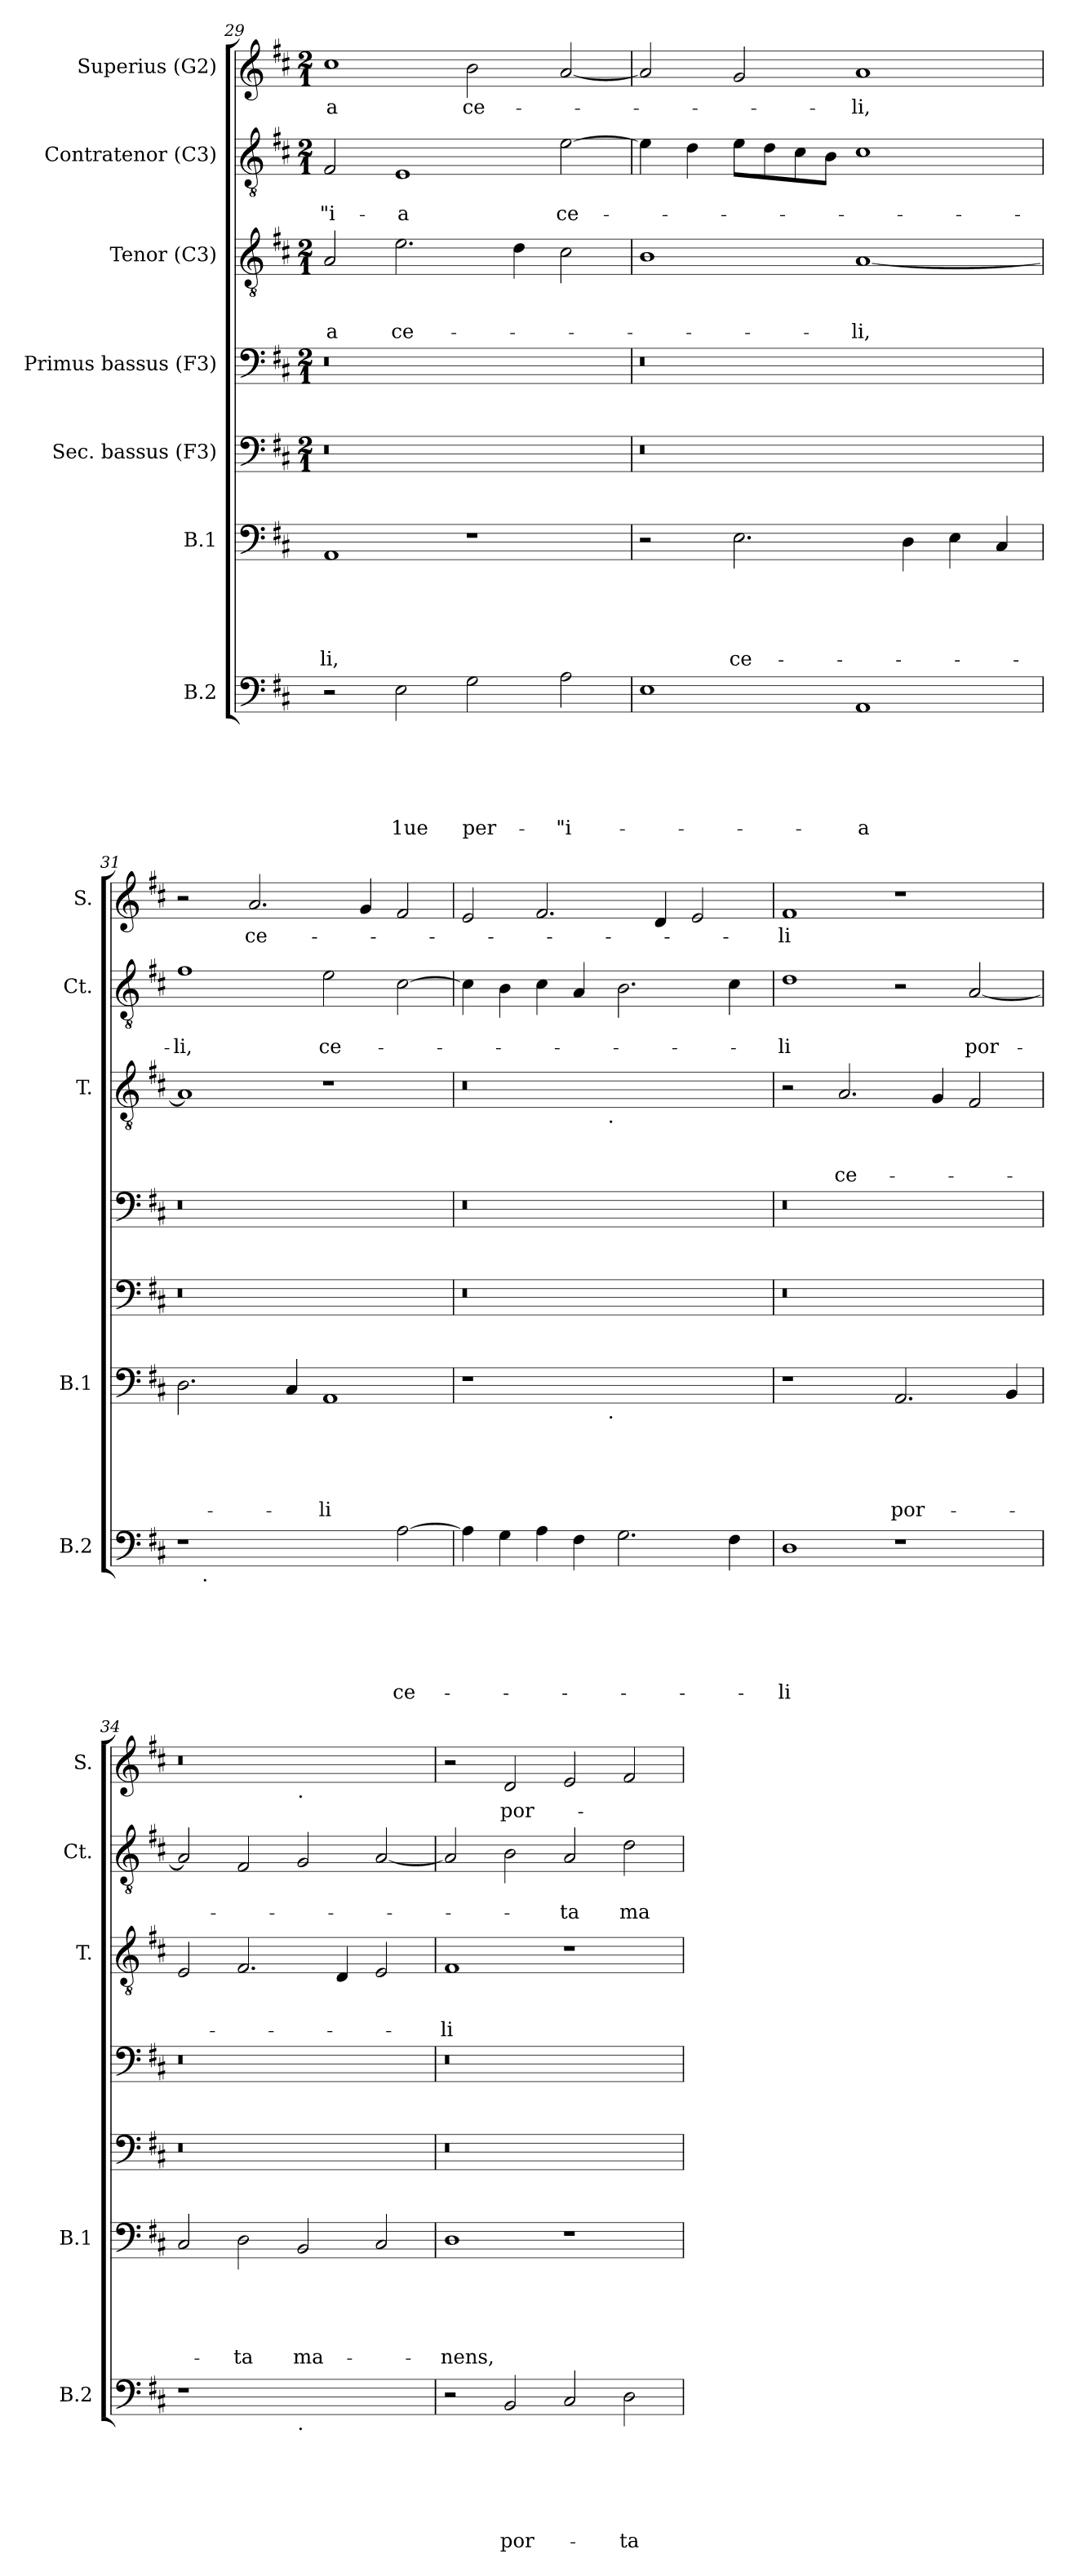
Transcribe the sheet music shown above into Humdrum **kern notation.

**kern	**text	**text	**text	**text	**text	**text	**kern	**text	**text	**text	**text	**text	**kern	**kern	**kern	**text	**text	**text	**kern	**text	**text	**kern	**text
*part7	*part7	*part7	*part7	*part7	*part7	*part7	*part6	*part6	*part6	*part6	*part6	*part6	*part5	*part4	*part3	*part3	*part3	*part3	*part2	*part2	*part2	*part1	*part1
*staff7	*staff7	*staff7	*staff7	*staff7	*staff7	*staff7	*staff6	*staff6	*staff6	*staff6	*staff6	*staff6	*staff5	*staff4	*staff3	*staff3	*staff3	*staff3	*staff2	*staff2	*staff2	*staff1	*staff1
*I"B.2	*	*	*	*	*	*	*I"B.1	*	*	*	*	*	*I"Sec. bassus (F3)	*I"Primus bassus (F3)	*I"Tenor (C3)	*	*	*	*I"Contratenor (C3)	*	*	*I"Superius (G2)	*
*I'B.2	*	*	*	*	*	*	*I'B.1	*	*	*	*	*	*	*	*I'T.	*	*	*	*I'Ct.	*	*	*I'S.	*
!!LO:PB:g=z
*clefF4	*	*	*	*	*	*	*clefF4	*	*	*	*	*	*clefF4	*clefF4	*clefGv2	*	*	*	*clefGv2	*	*	*clefG2	*
*	*	*	*	*	*	*	*	*	*	*	*	*	*	*ITrd7c12	*	*	*	*	*	*	*	*	*
*k[f#c#]	*	*	*	*	*	*	*k[f#c#]	*	*	*	*	*	*k[f#c#]	*k[f#c#]	*k[f#c#]	*	*	*	*k[f#c#]	*	*	*k[f#c#]	*
*D:	*	*	*	*	*	*	*D:	*	*	*	*	*	*D:	*D:	*D:	*	*	*	*D:	*	*	*D:	*
*	*	*	*	*	*	*	*	*	*	*	*	*	*M2/1	*M2/1	*M2/1	*	*	*	*M2/1	*	*	*M2/1	*
=29	=29	=29	=29	=29	=29	=29	=29	=29	=29	=29	=29	=29	=29	=29	=29	=29	=29	=29	=29	=29	=29	=29	=29
!	!	!	!	!	!	!	!	!	!	!	!	!LO:LY:b	!	!	!	!	!	!LO:LY:b:rj	!	!	!LO:LY:b	!	!LO:LY:b:rj
2r	.	.	.	.	.	.	1AA	.	.	.	.	-li,	0r	0r	2A/	.	.	-a	2F#/	.	-"i-	1cc#	-a
!	!	!	!	!	!	!LO:LY:b	!	!	!	!	!	!	!	!	!	!	!	!LO:LY:b	!	!	!LO:LY:b:rj	!	!
2E\	.	.	.	.	.	1ue	.	.	.	.	.	.	.	.	2.e\	.	.	ce-	1E	.	-a	.	.
!	!	!	!	!	!	!LO:LY:b	!	!	!	!	!	!	!	!	!	!	!	!	!	!	!	!	!LO:LY:b
2G\	.	.	.	.	.	per-	1r	.	.	.	.	.	.	.	.	.	.	.	.	.	.	2b\	ce-
.	.	.	.	.	.	.	.	.	.	.	.	.	.	.	4d\	.	.	.	.	.	.	.	.
!	!	!	!	!	!	!LO:LY:b	!	!	!	!	!	!	!	!	!	!	!	!	!	!	!LO:LY:b	!	!
2A\	.	.	.	.	.	-"i-	.	.	.	.	.	.	.	.	2c#\	.	.	.	[>2e\	.	ce-	[<2a/	.
=30	=30	=30	=30	=30	=30	=30	=30	=30	=30	=30	=30	=30	=30	=30	=30	=30	=30	=30	=30	=30	=30	=30	=30
1E	.	.	.	.	.	.	2r	.	.	.	.	.	0r	0r	1B	.	.	.	4e\]	.	.	2a/]	.
.	.	.	.	.	.	.	.	.	.	.	.	.	.	.	.	.	.	.	4d\	.	.	.	.
!	!	!	!	!	!	!	!	!	!	!	!	!LO:LY:b	!	!	!	!	!	!	!	!	!	!	!
.	.	.	.	.	.	.	2.E\	.	.	.	.	ce-	.	.	.	.	.	.	8e\L	.	.	2g/	.
.	.	.	.	.	.	.	.	.	.	.	.	.	.	.	.	.	.	.	8d\	.	.	.	.
.	.	.	.	.	.	.	.	.	.	.	.	.	.	.	.	.	.	.	8c#\	.	.	.	.
.	.	.	.	.	.	.	.	.	.	.	.	.	.	.	.	.	.	.	8B\J	.	.	.	.
!	!	!	!	!	!	!LO:LY:b:rj	!	!	!	!	!	!	!	!	!	!	!	!LO:LY:b	!	!	!	!	!LO:LY:b
1AA	.	.	.	.	.	-a	.	.	.	.	.	.	.	.	[<1A	.	.	-li,	1c#	.	.	1a	-li,
.	.	.	.	.	.	.	4D\	.	.	.	.	.	.	.	.	.	.	.	.	.	.	.	.
.	.	.	.	.	.	.	4E\	.	.	.	.	.	.	.	.	.	.	.	.	.	.	.	.
.	.	.	.	.	.	.	4C#/	.	.	.	.	.	.	.	.	.	.	.	.	.	.	.	.
=31	=31	=31	=31	=31	=31	=31	=31	=31	=31	=31	=31	=31	=31	=31	=31	=31	=31	=31	=31	=31	=31	=31	=31
!	!	!	!	!	!	!	!	!	!	!	!	!	!	!	!	!	!	!	!	!	!LO:LY:b	!	!
*^	*	*	*	*	*	*	*	*	*	*	*	*	*	*	*	*	*	*	*	*	*	*	*
1r	8ryy	.	.	.	.	.	.	2.D\	.	.	.	.	.	0r	0r	1A]	.	.	.	1f#	.	-li,	2r	.
!	!LO:TX:b:t=.	!	!	!	!	!	!	!	!	!	!	!	!	!	!	!	!	!	!	!	!	!	!	!
.	1...ryy	.	.	.	.	.	.	.	.	.	.	.	.	.	.	.	.	.	.	.	.	.	.	.
!	!	!	!	!	!	!	!	!	!	!	!	!	!	!	!	!	!	!	!	!	!	!	!	!LO:LY:b
.	.	.	.	.	.	.	.	.	.	.	.	.	.	.	.	.	.	.	.	.	.	.	2.a/	ce-
.	.	.	.	.	.	.	.	4C#/	.	.	.	.	.	.	.	.	.	.	.	.	.	.	.	.
!	!	!	!	!	!	!	!	!	!	!	!	!	!LO:LY:b:rj	!	!	!	!	!	!	!	!	!LO:LY:b	!	!
2ryy	.	.	.	.	.	.	.	1AA	.	.	.	.	-li	.	.	1r	.	.	.	2e\	.	ce-	.	.
.	.	.	.	.	.	.	.	.	.	.	.	.	.	.	.	.	.	.	.	.	.	.	4g/	.
!	!	!	!	!	!	!	!LO:LY:b	!	!	!	!	!	!	!	!	!	!	!	!	!	!	!	!	!
[>2A\	.	.	.	.	.	.	ce-	.	.	.	.	.	.	.	.	.	.	.	.	[>2c#\	.	.	2f#/	.
*v	*v	*	*	*	*	*	*	*	*	*	*	*	*	*	*	*	*	*	*	*	*	*	*	*
=32	=32	=32	=32	=32	=32	=32	=32	=32	=32	=32	=32	=32	=32	=32	=32	=32	=32	=32	=32	=32	=32	=32	=32
*	*	*	*	*	*	*	*^	*	*	*	*	*	*	*	*^	*	*	*	*	*	*	*	*
4A\]	.	.	.	.	.	.	1r	2ryy	.	.	.	.	.	0r	0r	0r	2ryy	.	.	.	4c#\]	.	.	2e/	.
4G\	.	.	.	.	.	.	.	.	.	.	.	.	.	.	.	.	.	.	.	.	4B\	.	.	.	.
4A\	.	.	.	.	.	.	.	4...ryy	.	.	.	.	.	.	.	.	4...ryy	.	.	.	4c#\	.	.	2.f#/	.
4F#\	.	.	.	.	.	.	.	.	.	.	.	.	.	.	.	.	.	.	.	.	4A/	.	.	.	.
!	!	!	!	!	!	!	!	!	!	!	!	!	!	!	!	!	!LO:TX:b:t=.	!	!	!	!	!	!	!	!
!	!	!	!	!	!	!	!	!LO:TX:b:t=.	!	!	!	!	!	!	!	!	!	!	!	!	!	!	!	!	!
.	.	.	.	.	.	.	.	1ryy	.	.	.	.	.	.	.	.	1ryy	.	.	.	.	.	.	.	.
2.G\	.	.	.	.	.	.	1ryy	.	.	.	.	.	.	.	.	.	.	.	.	.	2.B\	.	.	.	.
.	.	.	.	.	.	.	.	.	.	.	.	.	.	.	.	.	.	.	.	.	.	.	.	4d/	.
.	.	.	.	.	.	.	.	.	.	.	.	.	.	.	.	.	.	.	.	.	.	.	.	2e/	.
4F#\	.	.	.	.	.	.	.	.	.	.	.	.	.	.	.	.	.	.	.	.	4c#\	.	.	.	.
.	.	.	.	.	.	.	.	32ryy	.	.	.	.	.	.	.	.	32ryy	.	.	.	.	.	.	.	.
!!LO:LB:g=z
=33	=33	=33	=33	=33	=33	=33	=33	=33	=33	=33	=33	=33	=33	=33	=33	=33	=33	=33	=33	=33	=33	=33	=33	=33	=33
!	!	!	!	!	!	!LO:LY:b:rj	!	!	!	!	!	!	!	!	!	!	!	!	!	!	!	!	!LO:LY:b:rj	!	!LO:LY:b:rj
*	*	*	*	*	*	*	*v	*v	*	*	*	*	*	*	*	*v	*v	*	*	*	*	*	*	*	*
1D	.	.	.	.	.	-li	1r	.	.	.	.	.	0r	0r	2r	.	.	.	1d	.	-li	1f#	-li
!	!	!	!	!	!	!	!	!	!	!	!	!	!	!	!	!	!	!LO:LY:b	!	!	!	!	!
.	.	.	.	.	.	.	.	.	.	.	.	.	.	.	2.A/	.	.	ce-	.	.	.	.	.
!	!	!	!	!	!	!	!	!	!	!	!	!LO:LY:b	!	!	!	!	!	!	!	!	!	!	!
1r	.	.	.	.	.	.	2.AA/	.	.	.	.	por-	.	.	.	.	.	.	2r	.	.	1r	.
.	.	.	.	.	.	.	.	.	.	.	.	.	.	.	4G/	.	.	.	.	.	.	.	.
!	!	!	!	!	!	!	!	!	!	!	!	!	!	!	!	!	!	!	!	!	!LO:LY:b	!	!
.	.	.	.	.	.	.	.	.	.	.	.	.	.	.	2F#/	.	.	.	[<2A/	.	por-	.	.
.	.	.	.	.	.	.	4BB/	.	.	.	.	.	.	.	.	.	.	.	.	.	.	.	.
=34	=34	=34	=34	=34	=34	=34	=34	=34	=34	=34	=34	=34	=34	=34	=34	=34	=34	=34	=34	=34	=34	=34	=34
*	*	*	*	*	*	*	*	*	*	*	*	*	*	*	*	*	*	*	*	*	*	*^	*
1r	.	.	.	.	.	.	2C#/	.	.	.	.	.	0r	0r	2E/	.	.	.	2A/]	.	.	0r	1ryy	.
!	!	!	!	!	!	!	!	!	!	!	!	!LO:LY:b	!	!	!	!	!	!	!	!	!	!	!	!
.	.	.	.	.	.	.	2D\	.	.	.	.	-ta	.	.	2.F#/	.	.	.	2F#/	.	.	.	.	.
!	!	!	!	!	!	!	!	!	!	!	!	!	!	!	!	!	!	!	!	!	!	!	!LO:TX:b:t=.	!
!LO:TX:b:t=.	!	!	!	!	!	!	!	!	!	!	!	!	!	!	!	!	!	!	!	!	!	!	!	!
!	!	!	!	!	!	!	!	!	!	!	!	!LO:LY:b	!	!	!	!	!	!	!	!	!	!	!	!
1ryy	.	.	.	.	.	.	2BB/	.	.	.	.	ma-	.	.	.	.	.	.	2G/	.	.	.	1ryy	.
.	.	.	.	.	.	.	.	.	.	.	.	.	.	.	4D/	.	.	.	.	.	.	.	.	.
.	.	.	.	.	.	.	2C#/	.	.	.	.	.	.	.	2E/	.	.	.	[<2A/	.	.	.	.	.
=35	=35	=35	=35	=35	=35	=35	=35	=35	=35	=35	=35	=35	=35	=35	=35	=35	=35	=35	=35	=35	=35	=35	=35	=35
!	!	!	!	!	!	!	!	!	!	!	!	!LO:LY:b	!	!	!	!	!	!LO:LY:b:rj	!	!	!	!	!	!
*	*	*	*	*	*	*	*	*	*	*	*	*	*	*	*	*	*	*	*	*	*	*v	*v	*
2r	.	.	.	.	.	.	1D	.	.	.	.	-nens,	0r	0r	1F#	.	.	-li	2A/]	.	.	2r	.
!	!	!	!	!	!	!LO:LY:b	!	!	!	!	!	!	!	!	!	!	!	!	!	!	!	!	!LO:LY:b
2BB/	.	.	.	.	.	por-	.	.	.	.	.	.	.	.	.	.	.	.	2B\	.	.	2d/	por-
!	!	!	!	!	!	!	!	!	!	!	!	!	!	!	!	!	!	!	!	!	!LO:LY:b	!	!
2C#/	.	.	.	.	.	.	1r	.	.	.	.	.	.	.	1r	.	.	.	2A/	.	-ta	2e/	.
!	!	!	!	!	!	!LO:LY:b	!	!	!	!	!	!	!	!	!	!	!	!	!	!	!LO:LY:b	!	!
2D\	.	.	.	.	.	-ta	.	.	.	.	.	.	.	.	.	.	.	.	[>2d\	.	ma-	2f#/	.
=	=	=	=	=	=	=	=	=	=	=	=	=	=	=	=	=	=	=	=	=	=	=	=
*-	*-	*-	*-	*-	*-	*-	*-	*-	*-	*-	*-	*-	*-	*-	*-	*-	*-	*-	*-	*-	*-	*-	*-
